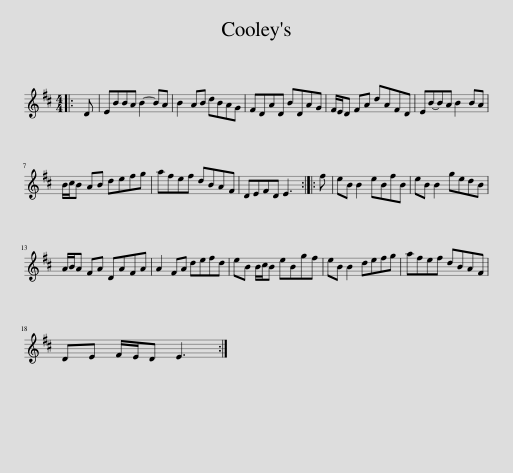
X:1
L:1/8
M:4/4
I:linebreak $
K:D
V:1 treble
V:1
|: D | EBBA B2- BA | B2 AB dBAG | FDAD BDAG | F/E/D FA dAFD | %5
 EB-BA B2 BA |$ B/c/B AB defg | afef dBAF | DEFD E3 :: f | %10
 eB B2 eBfB | eB B2 gedB |$ A/B/A FA DAFA | A2 FA defd | eB B/c/B eBgf | %15
 eB B2 defg | afef dBAF |$ DE F/E/D E3 :| %18
